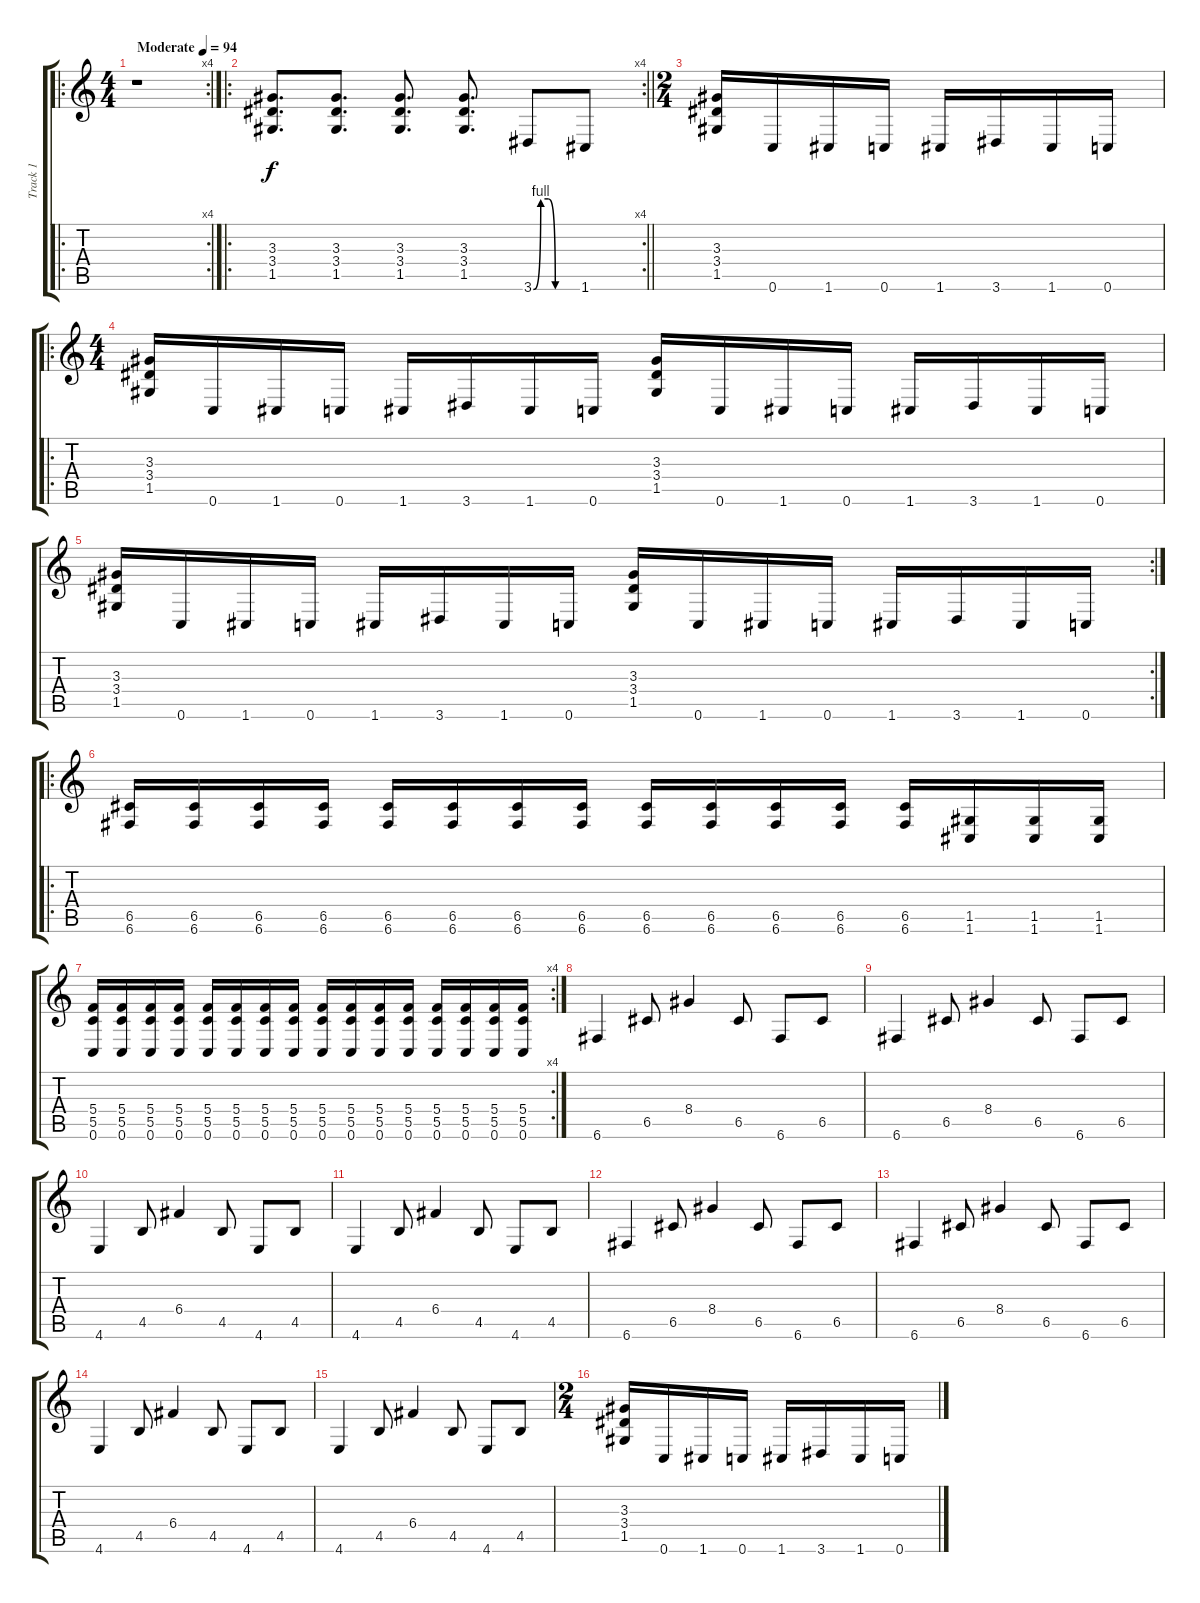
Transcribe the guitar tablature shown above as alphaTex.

\track ("Track 1" "Track 1") {instrument distortionguitar}
\staff {score tabs}
\tuning (D4 A3 F3 C3 G2 C2) {hide}
\ro
\rc 4
\ts (4 4)
\tempo (94 "Moderate")
\clef g2
\ks c
r.1{dy f instrument distortionguitar} |
\ro
\rc 4
\barLineRight lightlight
(3.3 3.4 1.5).8{d} (3.3 3.4 1.5).8{d} (3.3 3.4 1.5).8{d} (3.3 3.4 1.5).8{d} 3.6{be (custom 0 0 10 4 20 4 30 0 32 0 37 0 42 0 60 0)}.8 1.6.8 |
\ts (2 4)
(3.3 3.4 1.5).16 0.6.16 1.6.16 0.6.16 1.6.16 3.6.16 1.6.16 0.6.16 |
\ro
\ts (4 4)
(3.3 3.4 1.5).16 0.6.16 1.6.16 0.6.16 1.6.16 3.6.16 1.6.16 0.6.16 (3.3 3.4 1.5).16 0.6.16 1.6.16 0.6.16 1.6.16 3.6.16 1.6.16 0.6.16 |
\rc 2
(3.3 3.4 1.5).16 0.6.16 1.6.16 0.6.16 1.6.16 3.6.16 1.6.16 0.6.16 (3.3 3.4 1.5).16 0.6.16 1.6.16 0.6.16 1.6.16 3.6.16 1.6.16 0.6.16 |
\ro
(6.5 6.6).16 (6.5 6.6).16 (6.5 6.6).16 (6.5 6.6).16 (6.5 6.6).16 (6.5 6.6).16 (6.5 6.6).16 (6.5 6.6).16 (6.5 6.6).16 (6.5 6.6).16 (6.5 6.6).16 (6.5 6.6).16 (6.5 6.6).16 (1.5 1.6).16 (1.5 1.6).16 (1.5 1.6).16 |
\rc 4
(5.4 5.5 0.6).16 (5.4 5.5 0.6).16 (5.4 5.5 0.6).16 (5.4 5.5 0.6).16 (5.4 5.5 0.6).16 (5.4 5.5 0.6).16 (5.4 5.5 0.6).16 (5.4 5.5 0.6).16 (5.4 5.5 0.6).16 (5.4 5.5 0.6).16 (5.4 5.5 0.6).16 (5.4 5.5 0.6).16 (5.4 5.5 0.6).16 (5.4 5.5 0.6).16 (5.4 5.5 0.6).16 (5.4 5.5 0.6).16 |
6.6.4 6.5.8 8.4.4 6.5.8 6.6.8 6.5.8 |
6.6.4 6.5.8 8.4.4 6.5.8 6.6.8 6.5.8 |
4.6.4 4.5.8 6.4.4 4.5.8 4.6.8 4.5.8 |
4.6.4 4.5.8 6.4.4 4.5.8 4.6.8 4.5.8 |
6.6.4 6.5.8 8.4.4 6.5.8 6.6.8 6.5.8 |
6.6.4 6.5.8 8.4.4 6.5.8 6.6.8 6.5.8 |
4.6.4 4.5.8 6.4.4 4.5.8 4.6.8 4.5.8 |
4.6.4 4.5.8 6.4.4 4.5.8 4.6.8 4.5.8 |
\ts (2 4)
(3.3 3.4 1.5).16 0.6.16 1.6.16 0.6.16 1.6.16 3.6.16 1.6.16 0.6.16
